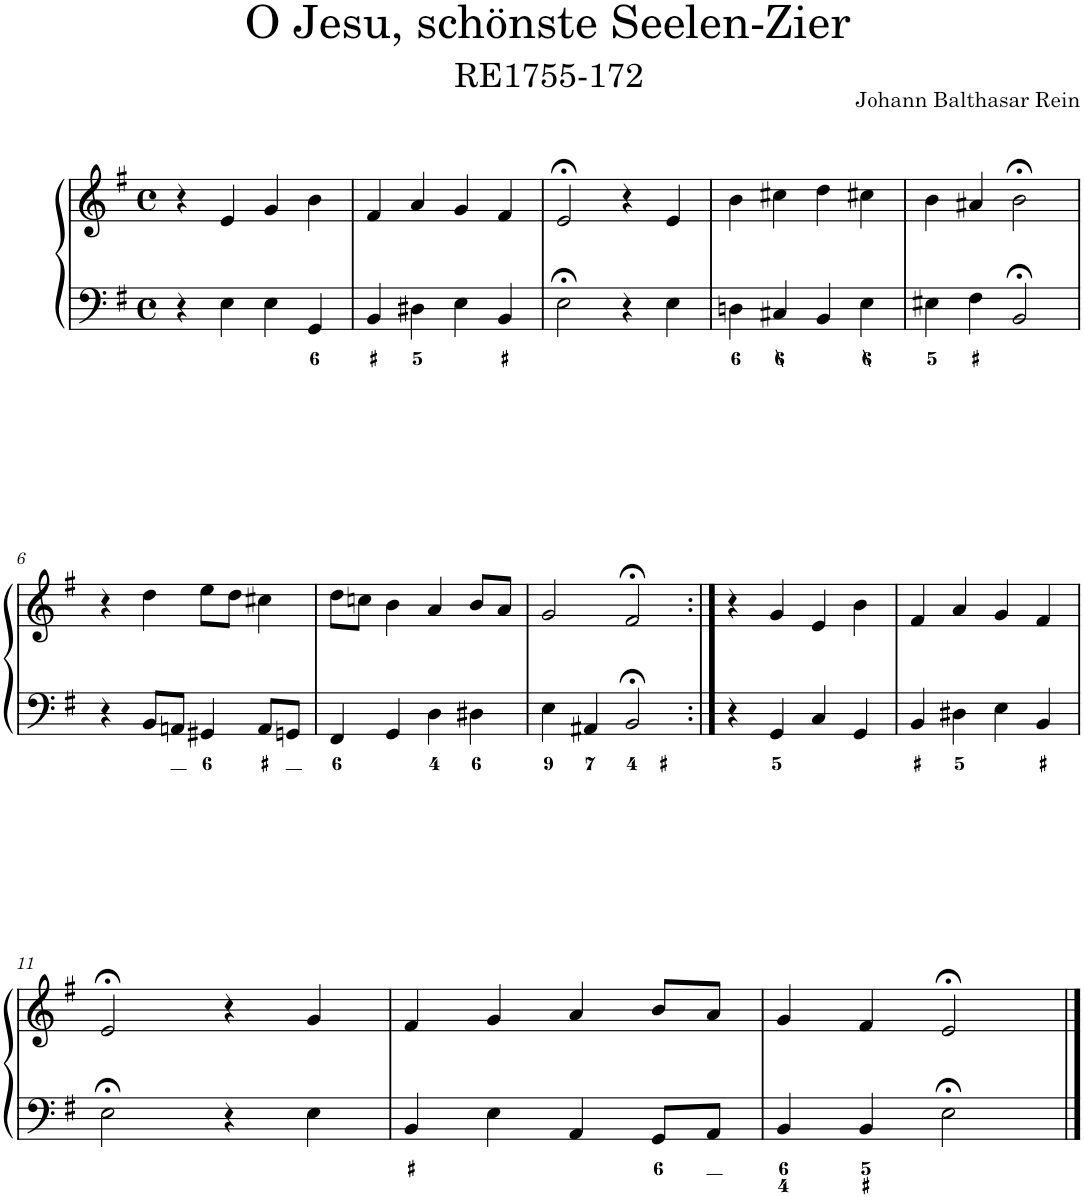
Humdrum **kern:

**kern	**kern
*part1	*part1
*staff2	*staff1
*I"Piano	*
*I'Pno.	*
*clefF4	*clefG2
*k[f#]	*k[f#]
*M4/4	*M4/4
*met(c)	*met(c)
=1	=1
4r	4r
4E\	4e/
4E\	4g/
4GG/	4b\
=2	=2
4BB/	4f#/
4D#X\	4a/
4E\	4g/
4BB/	4f#/
=3	=3
2E;<\	2e;</
4r	4r
4E\	4e/
=4	=4
4Dn\	4b\
4C#X/	4cc#X\
4BB/	4dd\
4E\	4cc#X\
=5	=5
4E#X\	4b\
4F#\	4a#X/
2BB;</	2b;<\
!!LO:LB:g=z
=6	=6
4r	4r
8BB/L	4dd\
8AAn/J	.
4GG#X/	8ee\L
.	8dd\J
8AA/L	4cc#X\
8GGn/J	.
=7	=7
4FF#/	8dd\L
.	8ccn\J
4GG/	4b\
4D\	4a/
4D#X\	8b/L
.	8a/J
=8	=8
4E\	2g/
4AA#X/	.
2BB;</	2f#;</
=9:|!	=9:|!
4r	4r
4GG/	4g/
4C/	4e/
4GG/	4b\
=10	=10
4BB/	4f#/
4D#X\	4a/
4E\	4g/
4BB/	4f#/
!!LO:LB:g=z
=11	=11
2E;<\	2e;</
4r	4r
4E\	4g/
=12	=12
4BB/	4f#/
4E\	4g/
4AA/	4a/
8GG/L	8b/L
8AA/J	8a/J
=13	=13
4BB/	4g/
4BB/	4f#/
2E;<\	2e;</
==	==
*-	*-
